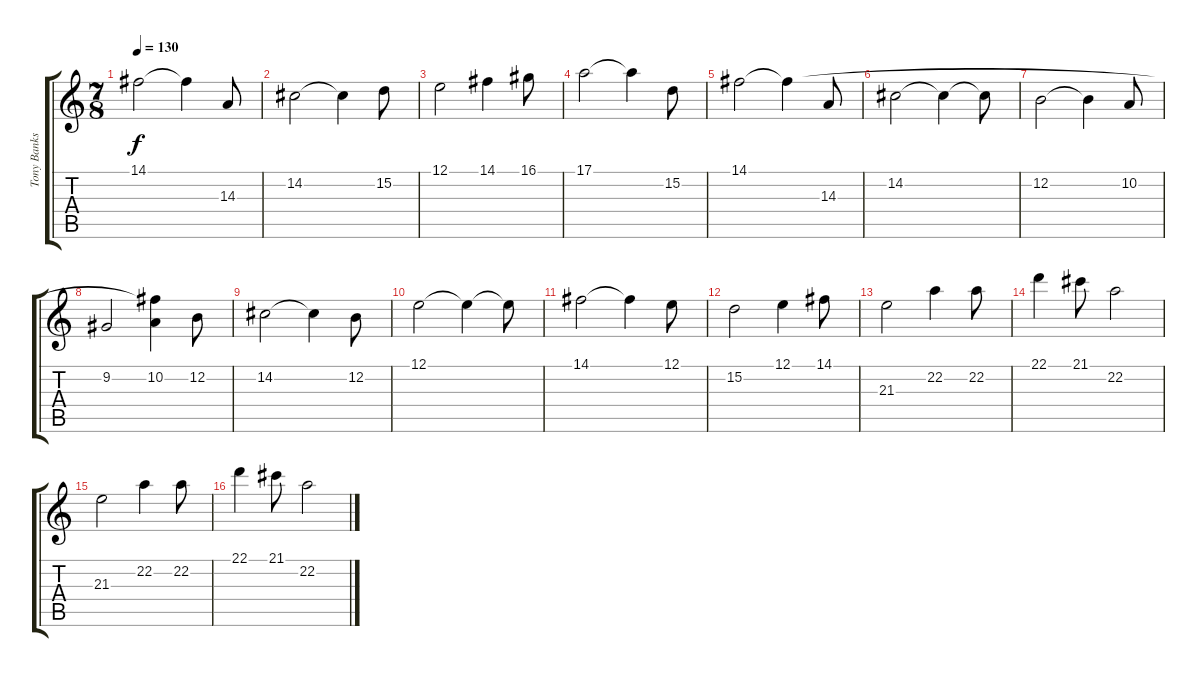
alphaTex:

\track ("Tony Banks (keyboard solo)" "Tony Banks") {instrument frenchhorn}
\staff {score tabs}
\tuning (E4 B3 G3 D3 A2 E2) {hide}
\ts (7 8)
\tempo 130
\clef g2
\ks c
14.1.2{dy f} 14.1{t}.4 14.3.8 |
14.2.2 14.2{t}.4 15.2.8 |
12.1.2 14.1.4 16.1.8 |
17.1.2 17.1{t}.4 15.2.8 |
14.1.2 14.1{t}.4 14.3.8 |
14.2.2 14.2{t}.4 14.2{t}.8 |
12.2.2 12.2{t}.4 10.2.8 |
9.2.2 (14.1{t} 10.2).4 12.2.8 |
14.2.2 14.2{t}.4 12.2.8 |
12.1.2 12.1{t}.4 12.1{t}.8 |
14.1.2 14.1{t}.4 12.1.8 |
15.2.2 12.1.4 14.1.8 |
21.3.2 22.2.4 22.2.8 |
22.1.4 21.1.8 22.2.2 |
21.3.2 22.2.4 22.2.8 |
22.1.4 21.1.8 22.2.2
